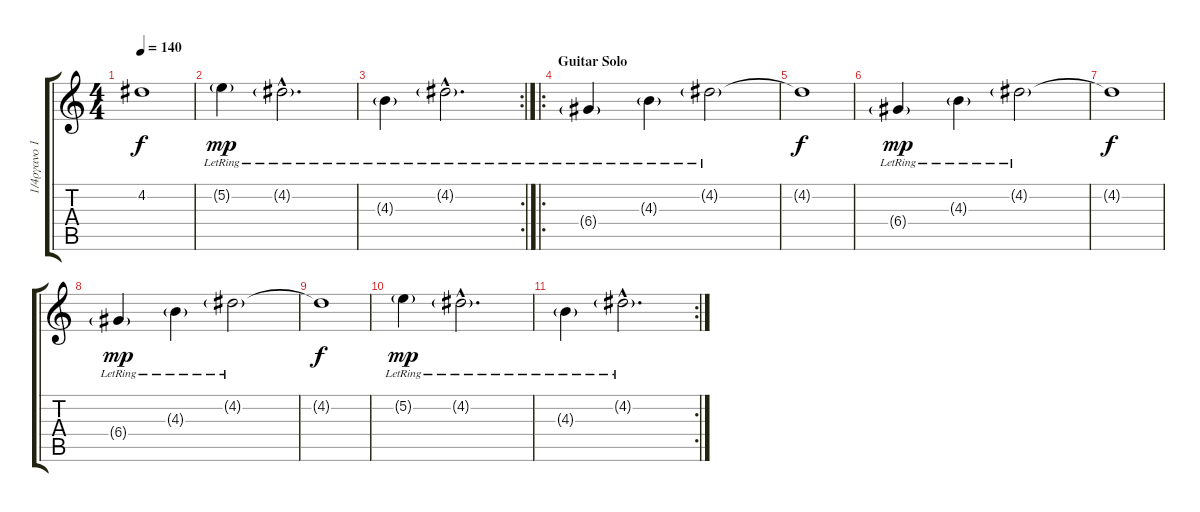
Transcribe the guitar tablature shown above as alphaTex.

\track ("1/4ργανο 1" "1/4ργανο 1") {instrument acousticguitarnylon}
\staff {score tabs}
\tuning (E4 B3 G3 D3 A2 E2) {hide}
\ts (4 4)
\tempo 140
\clef g2
\ks c
4.2{t}.1{dy f} |
5.2{g lr}.4{dy mp} 4.2{g hac lr}.2{d} |
\rc 2
4.3{g lr}.4 4.2{g hac lr}.2{d} |
\ro
\section ("" "Guitar Solo")
6.4{g lr}.4{instrument acousticguitarnylon} 4.3{g lr}.4 4.2{g lr}.2 |
4.2{t}.1{dy f} |
6.4{g lr}.4{dy mp} 4.3{g lr}.4 4.2{g lr}.2 |
4.2{t}.1{dy f} |
6.4{g lr}.4{dy mp} 4.3{g lr}.4 4.2{g lr}.2 |
4.2{t}.1{dy f} |
5.2{g lr}.4{dy mp} 4.2{g hac lr}.2{d} |
\rc 2
4.3{g lr}.4 4.2{g hac lr}.2{d}
